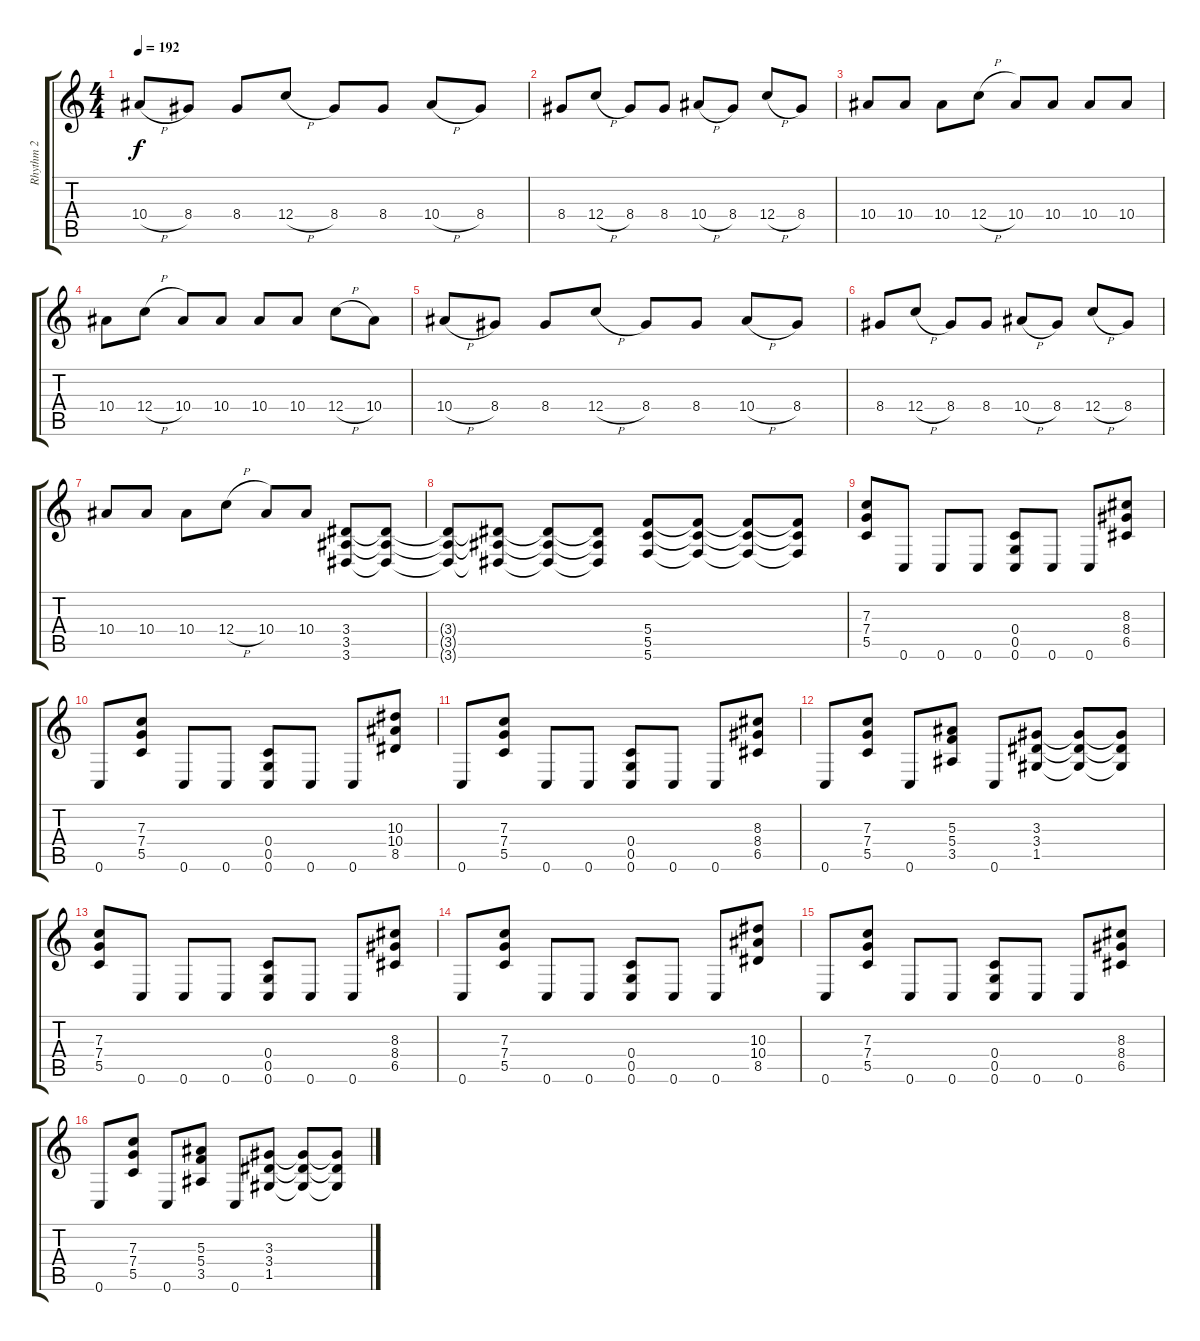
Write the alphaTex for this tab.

\track ("Rhythm 2" "Rhythm 2") {instrument overdrivenguitar}
\staff {score tabs}
\tuning (D4 A3 F3 C3 G2 C2) {hide}
\ts (4 4)
\tempo 192
\clef g2
\ks c
10.4{h}.8{dy f} 8.4.8 8.4.8 12.4{h}.8 8.4.8 8.4.8 10.4{h}.8 8.4.8 |
8.4.8 12.4{h}.8 8.4.8 8.4.8 10.4{h}.8 8.4.8 12.4{h}.8 8.4.8 |
10.4.8 10.4.8 10.4.8 12.4{h}.8 10.4.8 10.4.8 10.4.8 10.4.8 |
10.4.8 12.4{h}.8 10.4.8 10.4.8 10.4.8 10.4.8 12.4{h}.8 10.4.8 |
10.4{h}.8 8.4.8 8.4.8 12.4{h}.8 8.4.8 8.4.8 10.4{h}.8 8.4.8 |
8.4.8 12.4{h}.8 8.4.8 8.4.8 10.4{h}.8 8.4.8 12.4{h}.8 8.4.8 |
10.4.8 10.4.8 10.4.8 12.4{h}.8 10.4.8 10.4.8 (3.4 3.5 3.6).8 (3.4{t} 3.5{t} 3.6{t}).8 |
(3.4{t} 3.5{t} 3.6{t}).8 (3.4{t} 3.5{t} 3.6{t}).8 (3.4{t} 3.5{t} 3.6{t}).8 (3.4{t} 3.5{t} 3.6{t}).8 (5.4 5.5 5.6).8 (5.4{t} 5.5{t} 5.6{t}).8 (5.4{t} 5.5{t} 5.6{t}).8 (5.4{t} 5.5{t} 5.6{t}).8 |
(7.3 7.4 5.5).8 0.6.8 0.6.8 0.6.8 (0.4 0.5 0.6).8 0.6.8 0.6.8 (8.3 8.4 6.5).8 |
0.6.8 (7.3 7.4 5.5).8 0.6.8 0.6.8 (0.4 0.5 0.6).8 0.6.8 0.6.8 (10.3 10.4 8.5).8 |
0.6.8 (7.3 7.4 5.5).8 0.6.8 0.6.8 (0.4 0.5 0.6).8 0.6.8 0.6.8 (8.3 8.4 6.5).8 |
0.6.8 (7.3 7.4 5.5).8 0.6.8 (5.3 5.4 3.5).8 0.6.8 (3.3 3.4 1.5).8 (3.3{t} 3.4{t} 1.5{t}).8 (3.3{t} 3.4{t} 1.5{t}).8 |
(7.3 7.4 5.5).8 0.6.8 0.6.8 0.6.8 (0.4 0.5 0.6).8 0.6.8 0.6.8 (8.3 8.4 6.5).8 |
0.6.8 (7.3 7.4 5.5).8 0.6.8 0.6.8 (0.4 0.5 0.6).8 0.6.8 0.6.8 (10.3 10.4 8.5).8 |
0.6.8 (7.3 7.4 5.5).8 0.6.8 0.6.8 (0.4 0.5 0.6).8 0.6.8 0.6.8 (8.3 8.4 6.5).8 |
0.6.8 (7.3 7.4 5.5).8 0.6.8 (5.3 5.4 3.5).8 0.6.8 (3.3 3.4 1.5).8 (3.3{t} 3.4{t} 1.5{t}).8 (3.3{t} 3.4{t} 1.5{t}).8
